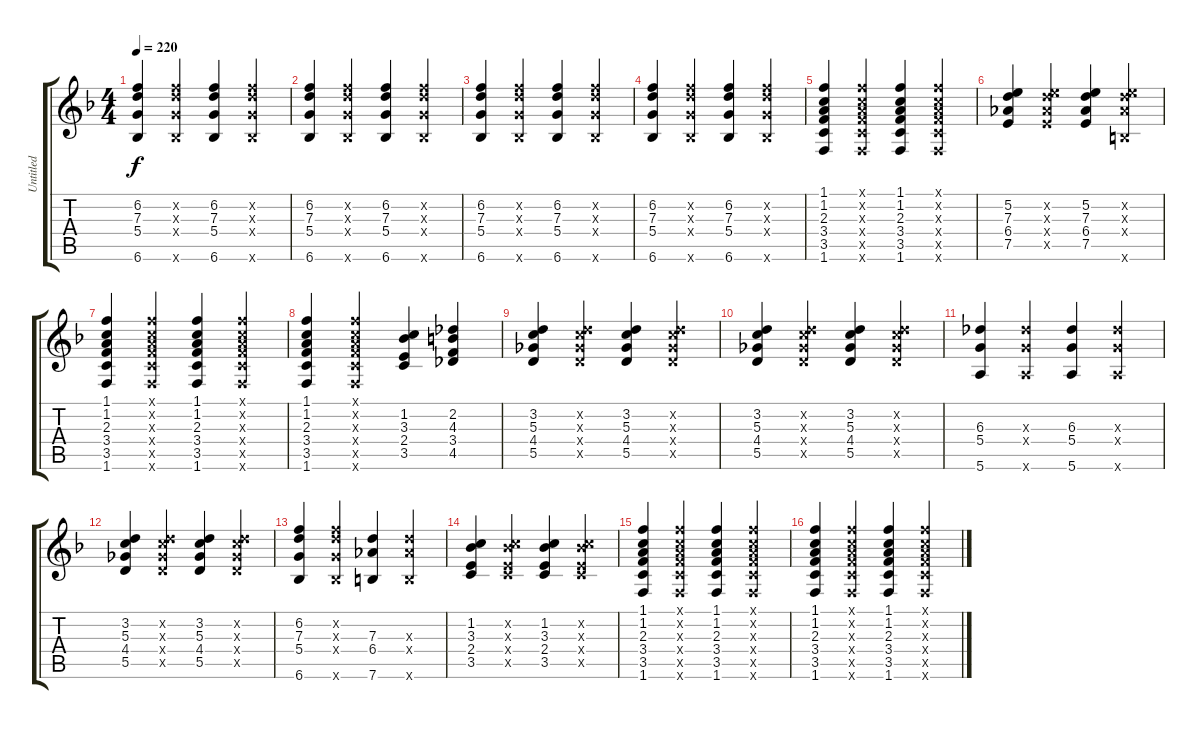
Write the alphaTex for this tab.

\track ("Untitled" "Untitled") {instrument acousticguitarsteel}
\staff {score tabs}
\tuning (E4 B3 G3 D3 A2 E2) {hide}
\ts (4 4)
\tempo 220
\clef g2
\ks f
(6.2 7.3 5.4 6.6).4{dy f} (6.2{x} 7.3{x} 5.4{x} 6.6{x}).4 (6.2 7.3 5.4 6.6).4 (6.2{x} 7.3{x} 5.4{x} 6.6{x}).4 |
(6.2 7.3 5.4 6.6).4 (6.2{x} 7.3{x} 5.4{x} 6.6{x}).4 (6.2 7.3 5.4 6.6).4 (6.2{x} 7.3{x} 5.4{x} 6.6{x}).4 |
(6.2 7.3 5.4 6.6).4 (6.2{x} 7.3{x} 5.4{x} 6.6{x}).4 (6.2 7.3 5.4 6.6).4 (6.2{x} 7.3{x} 5.4{x} 6.6{x}).4 |
(6.2 7.3 5.4 6.6).4 (6.2{x} 7.3{x} 5.4{x} 6.6{x}).4 (6.2 7.3 5.4 6.6).4 (6.2{x} 7.3{x} 5.4{x} 6.6{x}).4 |
(1.1 1.2 2.3 3.4 3.5 1.6).4 (1.1{x} 1.2{x} 2.3{x} 3.4{x} 3.5{x} 1.6{x}).4 (1.1 1.2 2.3 3.4 3.5 1.6).4 (1.1{x} 1.2{x} 2.3{x} 3.4{x} 3.5{x} 1.6{x}).4 |
(5.2 7.3 6.4 7.5).4 (5.2{x} 7.3{x} 6.4{x} 7.5{x}).4 (5.2 7.3 6.4 7.5).4 (5.2{x} 7.3{x} 6.4{x} 7.6{x}).4 |
(1.1 1.2 2.3 3.4 3.5 1.6).4 (1.1{x} 1.2{x} 2.3{x} 3.4{x} 3.5{x} 1.6{x}).4 (1.1 1.2 2.3 3.4 3.5 1.6).4 (1.1{x} 1.2{x} 2.3{x} 3.4{x} 3.5{x} 1.6{x}).4 |
(1.1 1.2 2.3 3.4 3.5 1.6).4 (1.1{x} 1.2{x} 2.3{x} 3.4{x} 3.5{x} 1.6{x}).4 (1.2 3.3 2.4 3.5).4 (2.2 4.3 3.4 4.5).4 |
(3.2 5.3 4.4 5.5).4 (3.2{x} 5.3{x} 4.4{x} 5.5{x}).4 (3.2 5.3 4.4 5.5).4 (3.2{x} 5.3{x} 4.4{x} 5.5{x}).4 |
(3.2 5.3 4.4 5.5).4 (3.2{x} 5.3{x} 4.4{x} 5.5{x}).4 (3.2 5.3 4.4 5.5).4 (3.2{x} 5.3{x} 4.4{x} 5.5{x}).4 |
(6.3 5.4 5.6).4 (6.3{x} 5.4{x} 5.6{x}).4 (6.3 5.4 5.6).4 (6.3{x} 5.4{x} 5.6{x}).4 |
(3.2 5.3 4.4 5.5).4 (3.2{x} 5.3{x} 4.4{x} 5.5{x}).4 (3.2 5.3 4.4 5.5).4 (3.2{x} 5.3{x} 4.4{x} 5.5{x}).4 |
(6.2 7.3 5.4 6.6).4 (6.2{x} 7.3{x} 5.4{x} 6.6{x}).4 (7.3 6.4 7.6).4 (7.3{x} 6.4{x} 7.6{x}).4 |
(1.2 3.3 2.4 3.5).4 (1.2{x} 3.3{x} 2.4{x} 3.5{x}).4 (1.2 3.3 2.4 3.5).4 (1.2{x} 3.3{x} 2.4{x} 3.5{x}).4 |
(1.1 1.2 2.3 3.4 3.5 1.6).4 (1.1{x} 1.2{x} 2.3{x} 3.4{x} 3.5{x} 1.6{x}).4 (1.1 1.2 2.3 3.4 3.5 1.6).4 (1.1{x} 1.2{x} 2.3{x} 3.4{x} 3.5{x} 1.6{x}).4 |
(1.1 1.2 2.3 3.4 3.5 1.6).4 (1.1{x} 1.2{x} 2.3{x} 3.4{x} 3.5{x} 1.6{x}).4 (1.1 1.2 2.3 3.4 3.5 1.6).4 (1.1{x} 1.2{x} 2.3{x} 3.4{x} 3.5{x} 1.6{x}).4
